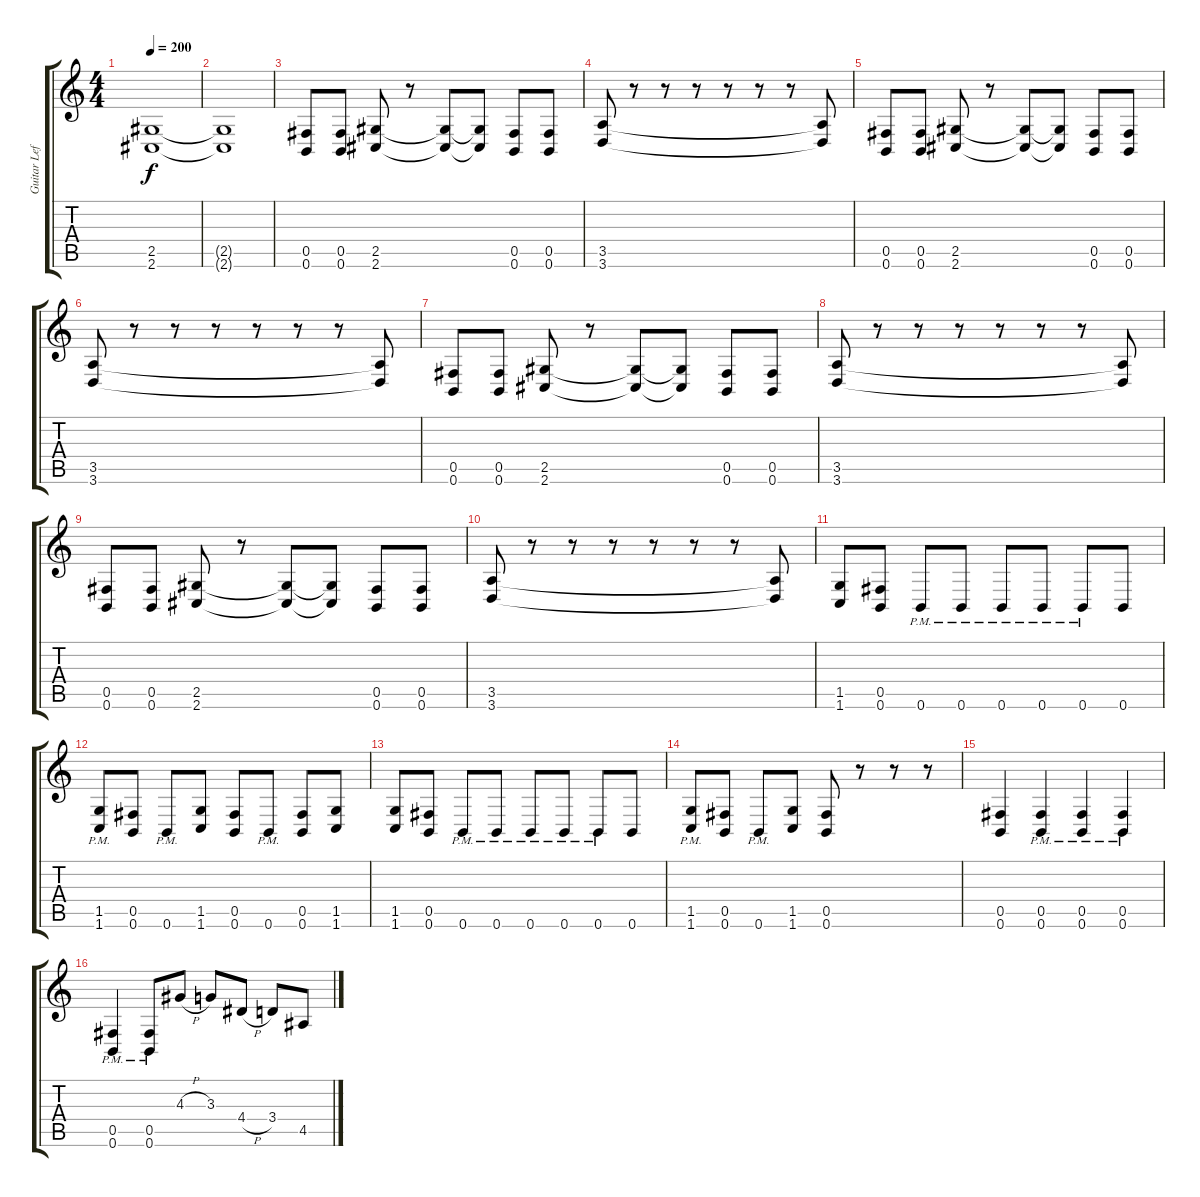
\track ("Guitar Left" "Guitar Lef") {instrument distortionguitar}
\staff {score tabs}
\tuning (Db4 Ab3 E3 B2 Gb2 B1) {hide}
\ts (4 4)
\tempo 200
\clef g2
\ks c
(2.5{t} 2.6{t}).1{dy f} |
(2.5{t} 2.6{t}).1 |
(0.5 0.6).8 (0.5 0.6).8 (2.5 2.6).8 r.8 (2.5{t} 2.6{t}).8 (2.5{t} 2.6{t}).8 (0.5 0.6).8 (0.5 0.6).8 |
(3.5 3.6).8 r.8 r.8 r.8 r.8 r.8 r.8 (3.5{t} 3.6{t}).8 |
(0.5 0.6).8 (0.5 0.6).8 (2.5 2.6).8 r.8 (2.5{t} 2.6{t}).8 (2.5{t} 2.6{t}).8 (0.5 0.6).8 (0.5 0.6).8 |
(3.5 3.6).8 r.8 r.8 r.8 r.8 r.8 r.8 (3.5{t} 3.6{t}).8 |
(0.5 0.6).8 (0.5 0.6).8 (2.5 2.6).8 r.8 (2.5{t} 2.6{t}).8 (2.5{t} 2.6{t}).8 (0.5 0.6).8 (0.5 0.6).8 |
(3.5 3.6).8 r.8 r.8 r.8 r.8 r.8 r.8 (3.5{t} 3.6{t}).8 |
(0.5 0.6).8 (0.5 0.6).8 (2.5 2.6).8 r.8 (2.5{t} 2.6{t}).8 (2.5{t} 2.6{t}).8 (0.5 0.6).8 (0.5 0.6).8 |
(3.5 3.6).8 r.8 r.8 r.8 r.8 r.8 r.8 (3.5{t} 3.6{t}).8 |
(1.5 1.6).8{volume 13 balance 0} (0.5 0.6).8 0.6{pm}.8 0.6{pm}.8 0.6{pm}.8 0.6{pm}.8 0.6{pm}.8 0.6.8 |
(1.5 1.6{pm}).8 (0.5 0.6).8 0.6{pm}.8 (1.5 1.6).8 (0.5 0.6).8 0.6{pm}.8 (0.5 0.6).8 (1.5 1.6).8 |
(1.5 1.6).8 (0.5 0.6).8 0.6{pm}.8 0.6{pm}.8 0.6{pm}.8 0.6{pm}.8 0.6{pm}.8 0.6.8 |
(1.5 1.6{pm}).8 (0.5 0.6).8 0.6{pm}.8 (1.5 1.6).8 (0.5 0.6).8 r.8 r.8 r.8 |
(0.5 0.6).4{volume 13 balance 0} (0.5{pm} 0.6{pm}).4 (0.5{pm} 0.6{pm}).4 (0.5{pm} 0.6{pm}).4 |
(0.5{pm} 0.6{pm}).4 (0.5{pm} 0.6{pm}).8 4.3{h}.8 3.3.8 4.4{h}.8 3.4.8 4.5.8
